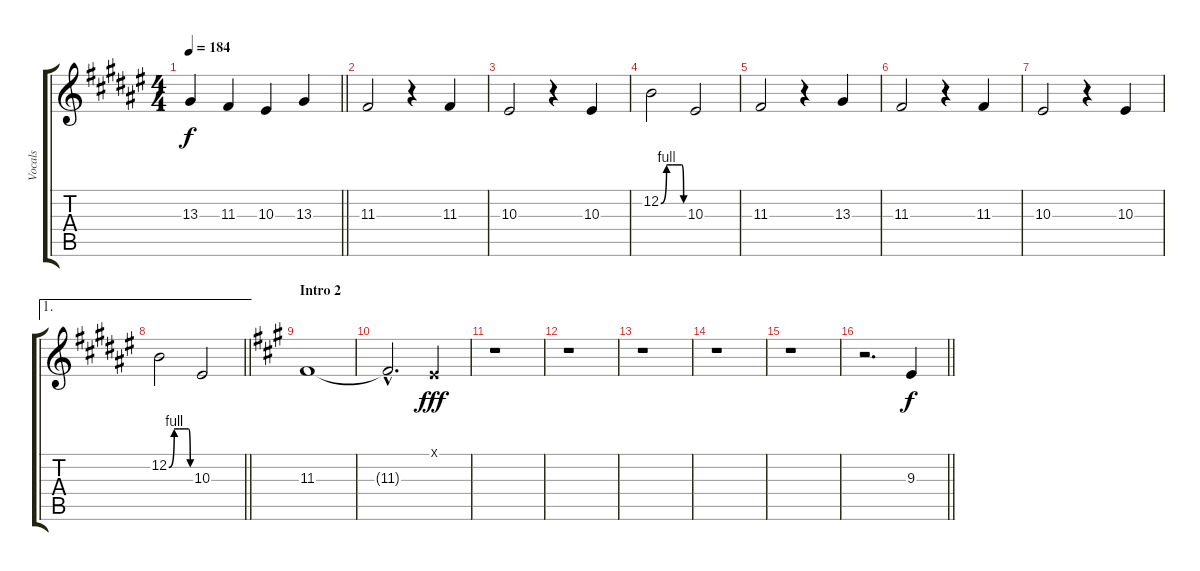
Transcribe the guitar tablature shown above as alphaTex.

\track ("Vocals" "Vocals") {instrument clarinet}
\staff {score tabs}
\tuning (E4 B3 G3 D3 A2 E2) {hide}
\ts (4 4)
\tempo 184
\clef g2
\barLineRight lightlight
\ks f#
13.3.4{dy f} 11.3.4 10.3.4 13.3.4 |
11.3.2 r.4 11.3.4 |
10.3.2 r.4 10.3.4 |
12.2{be (custom 0 0 15 4 30 4 45 4 55 4 60 0)}.2 10.3.2 |
11.3.2 r.4 13.3.4 |
11.3.2 r.4 11.3.4 |
10.3.2 r.4 10.3.4 |
\ae 1
\barLineRight lightlight
12.2{be (custom 0 0 15 4 30 4 45 4 55 4 60 0)}.2 10.3.2 |
\section ("" "Intro 2")
\ks f#minor
11.3.1 |
11.3{hac t}.2{d} 0.1{x}.4{dy fff} |
r.1 |
r.1 |
r.1 |
r.1 |
r.1 |
\barLineRight lightlight
r.2{d} 9.3.4{dy f}
